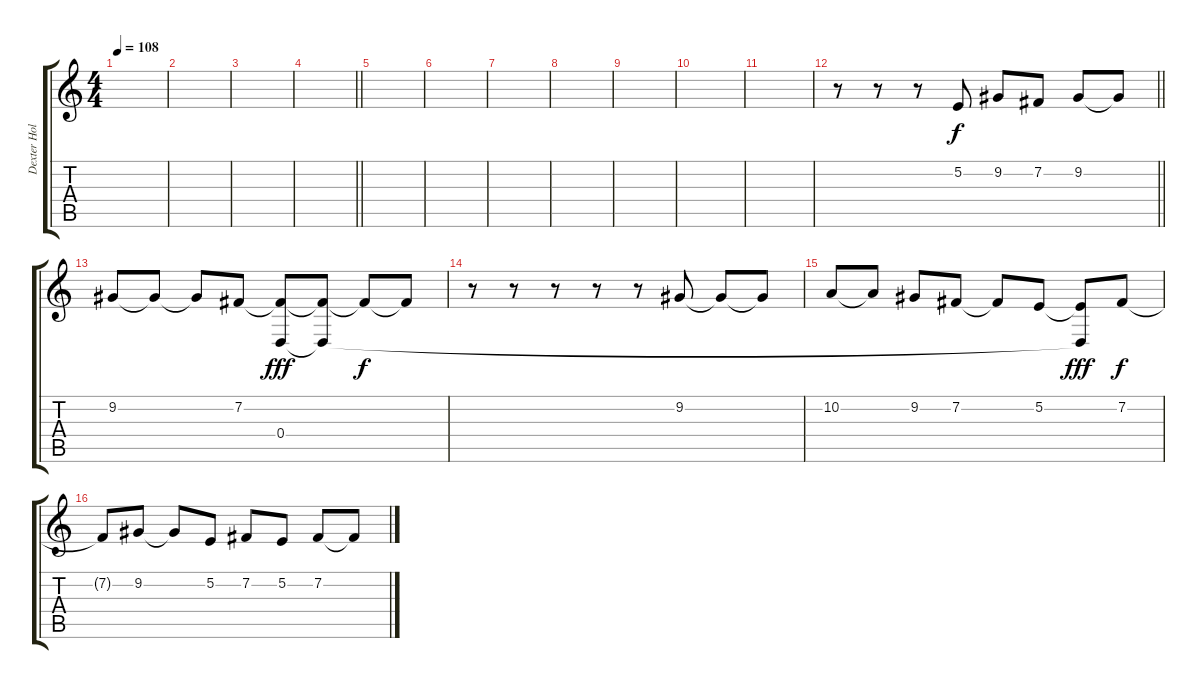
\track ("Dexter Holland - Vocals 2" "Dexter Hol") {instrument altosax}
\staff {score tabs}
\tuning (E4 B3 G3 D3 A2 E2) {hide}
\ts (4 4)
\tempo 108
\clef g2
\ks c
|
|
|
\barLineRight lightlight
|
|
|
|
|
|
|
|
\barLineRight lightlight
r.8 r.8 r.8 5.2.8 9.2.8 7.2.8 9.2.8 9.2{t}.8 |
9.2.8 9.2{t}.8 9.2{t}.8 7.2.8 (7.2{t} 0.4).8{dy fff} (7.2{t} 0.4{t}).8 7.2{t}.8{dy f} 7.2{t}.8 |
r.8 r.8 r.8 r.8 r.8 9.2.8 9.2{t}.8 9.2{t}.8 |
10.2.8 10.2{t}.8 9.2.8 7.2.8 7.2{t}.8 5.2.8 (5.2{t} 0.4{t}).8{dy fff} 7.2.8{dy f} |
7.2{t}.8 9.2.8 9.2{t}.8 5.2.8 7.2.8 5.2.8 7.2.8 7.2{t}.8
